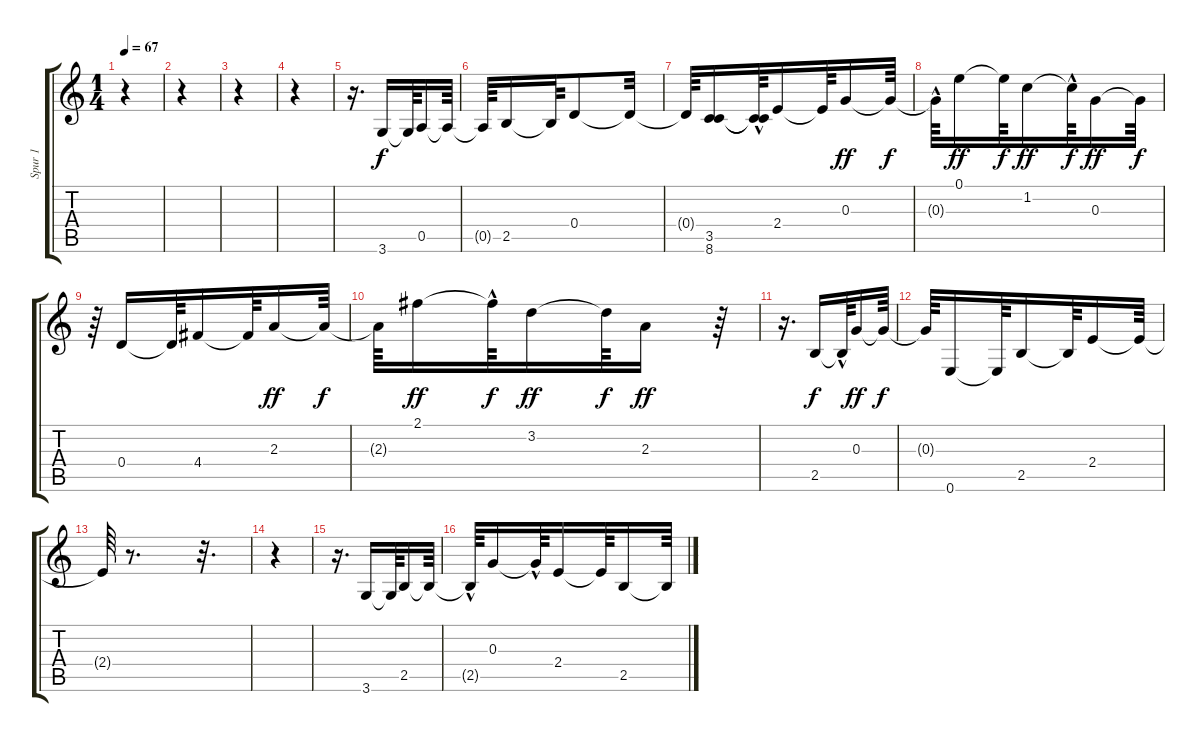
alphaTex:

\track ("Spur 1" "Spur 1") {instrument acousticguitarnylon}
\staff {score tabs}
\tuning (E4 B3 G3 D3 A2 E2) {hide}
\ts (1 4)
\tempo 67
\clef g2
\ks c
r.4{dy f} |
r.4 |
r.4 |
r.4 |
r.16{d} 3.6.16 3.6{t}.64 0.5.16 0.5{t}.64 |
0.5{t}.64 2.5.16 2.5{t}.64 0.4.8 0.4{t}.32 |
0.4{t}.64 (3.5 8.6).16 (3.5{hac t} 8.6{hac t}).64 2.4.16 2.4{t}.64 0.3.16{dy ff} 0.3{t}.64{dy f} |
0.3{hac t}.64 0.1.16{dy ff} 0.1{t}.64{dy f} 1.2.16{dy ff} 1.2{hac t}.64{dy f} 0.3.16{dy ff} 0.3{t}.64{dy f} |
r.64 0.4.16 0.4{t}.64 4.4.16 4.4{t}.64 2.3.16{dy ff} 2.3{t}.64{dy f} |
2.3{t}.64 2.1.16{dy ff} 2.1{hac t}.64{dy f} 3.2.16{dy ff} 3.2{t}.64{dy f} 2.3.16{dy ff} r.64 |
r.16{d} 2.5.16{dy f} 2.5{hac t}.64 0.3.16{dy ff} 0.3{t}.64{dy f} |
0.3{t}.64 0.6.16 0.6{t}.64 2.5.16 2.5{t}.64 2.4.16 2.4{t}.64 |
2.4{t}.64 r.8{d} r.32{d} |
r.4 |
r.16{d} 3.6.16 3.6{t}.64 2.5.16 2.5{t}.64 |
2.5{hac t}.64 0.3.16 0.3{hac t}.64 2.4.16 2.4{t}.64 2.5.16 2.5{t}.64
